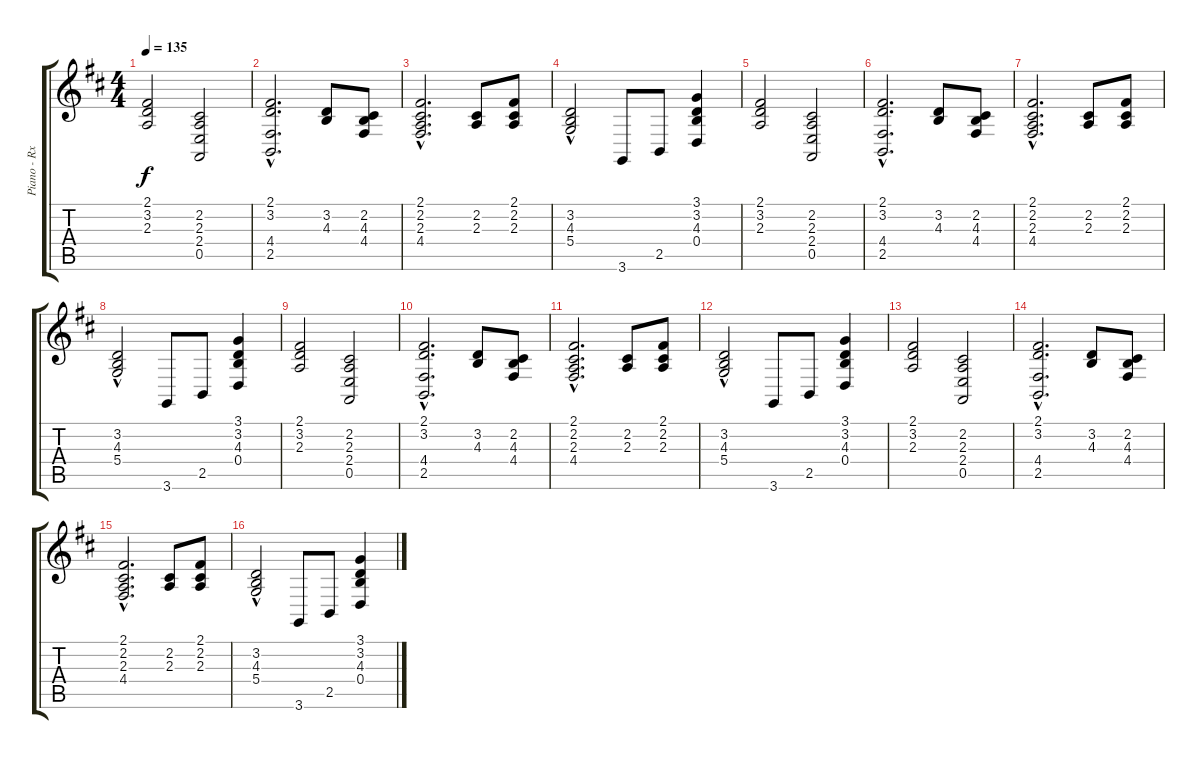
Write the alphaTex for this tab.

\track ("Piano - Rx" "Piano - Rx") {instrument brightacousticpiano}
\staff {score tabs}
\tuning (E4 B3 G3 D3 A2 E2) {hide}
\ts (4 4)
\tempo 135
\clef g2
\ks d
(2.1 3.2 2.3).2{dy f} (2.2 2.3 2.4 0.5).2 |
(2.1{hac} 3.2{hac} 4.4{hac} 2.5{hac}).2{d} (3.2 4.3).8 (2.2 4.3 4.4).8 |
(2.1{hac} 2.2{hac} 2.3{hac} 4.4{hac}).2{d} (2.2 2.3).8 (2.1 2.2 2.3).8 |
(3.2{hac} 4.3{hac} 5.4{hac}).2 3.6.8 2.5.8 (3.1 3.2 4.3 0.4).4 |
(2.1 3.2 2.3).2 (2.2 2.3 2.4 0.5).2 |
(2.1{hac} 3.2{hac} 4.4{hac} 2.5{hac}).2{d instrument brightacousticpiano} (3.2 4.3).8 (2.2 4.3 4.4).8 |
(2.1{hac} 2.2{hac} 2.3{hac} 4.4{hac}).2{d} (2.2 2.3).8 (2.1 2.2 2.3).8 |
(3.2{hac} 4.3{hac} 5.4{hac}).2 3.6.8 2.5.8 (3.1 3.2 4.3 0.4).4 |
(2.1 3.2 2.3).2 (2.2 2.3 2.4 0.5).2 |
(2.1{hac} 3.2{hac} 4.4{hac} 2.5{hac}).2{d} (3.2 4.3).8 (2.2 4.3 4.4).8 |
(2.1{hac} 2.2{hac} 2.3{hac} 4.4{hac}).2{d} (2.2 2.3).8 (2.1 2.2 2.3).8 |
(3.2{hac} 4.3{hac} 5.4{hac}).2 3.6.8 2.5.8 (3.1 3.2 4.3 0.4).4 |
(2.1 3.2 2.3).2 (2.2 2.3 2.4 0.5).2 |
(2.1{hac} 3.2{hac} 4.4{hac} 2.5{hac}).2{d instrument brightacousticpiano} (3.2 4.3).8 (2.2 4.3 4.4).8 |
(2.1{hac} 2.2{hac} 2.3{hac} 4.4{hac}).2{d} (2.2 2.3).8 (2.1 2.2 2.3).8 |
(3.2{hac} 4.3{hac} 5.4{hac}).2 3.6.8 2.5.8 (3.1 3.2 4.3 0.4).4
